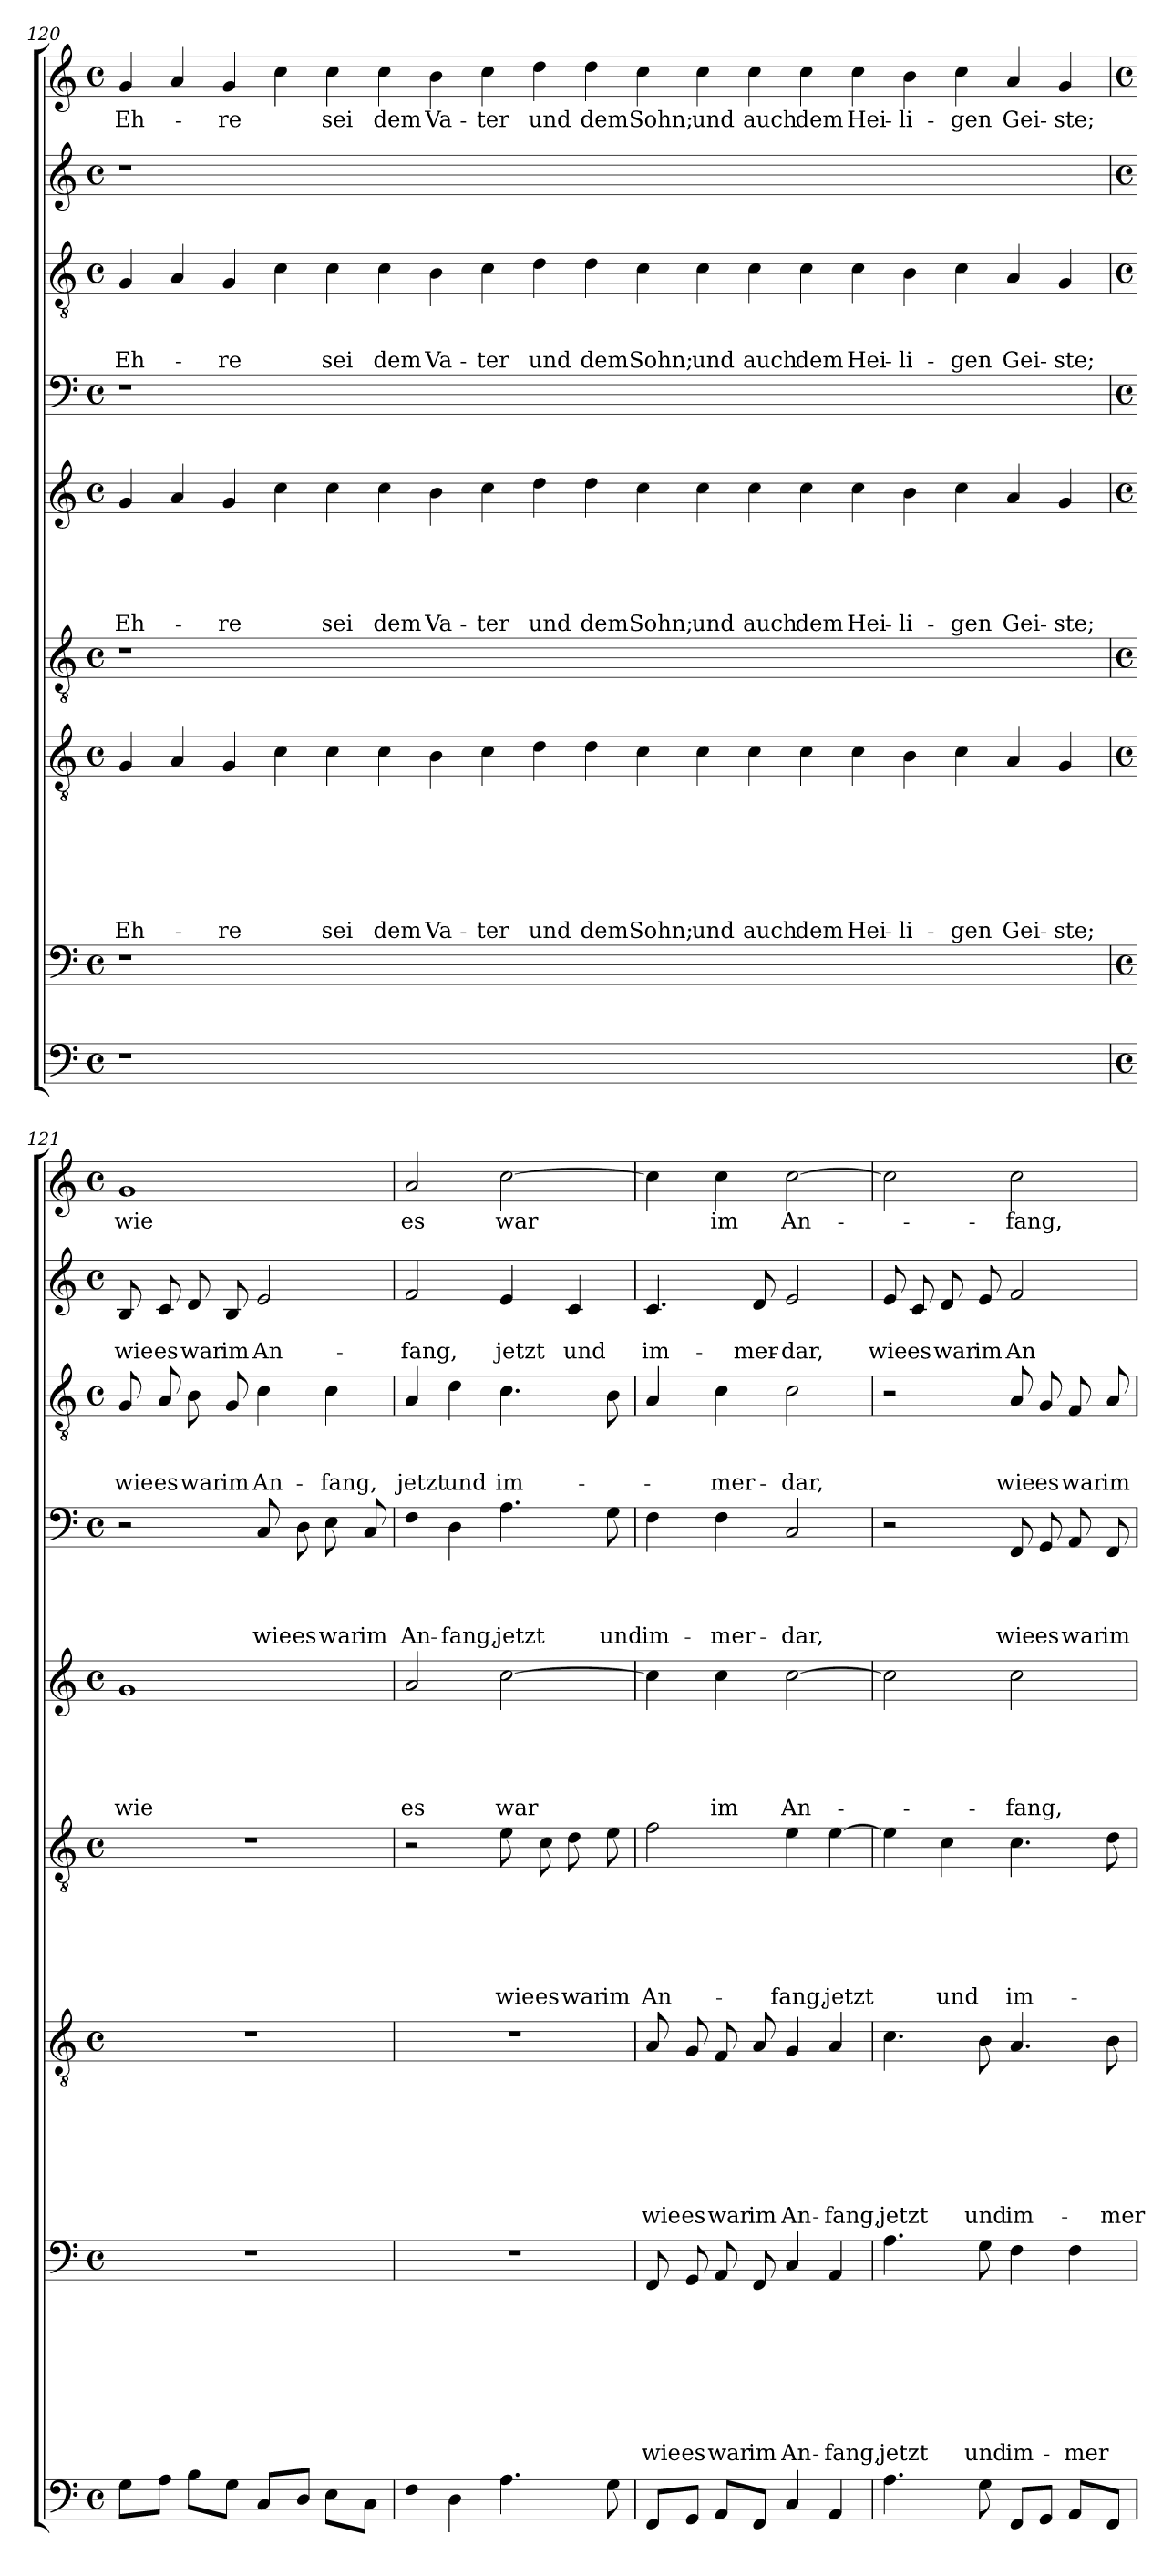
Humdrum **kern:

**kern	**kern	**text	**text	**text	**text	**text	**text	**text	**text	**kern	**text	**text	**text	**text	**text	**text	**text	**kern	**text	**text	**text	**text	**text	**text	**kern	**text	**text	**text	**text	**text	**kern	**text	**text	**text	**text	**kern	**text	**text	**text	**kern	**text	**text	**kern	**text
*part9	*part8	*part8	*part8	*part8	*part8	*part8	*part8	*part8	*part8	*part7	*part7	*part7	*part7	*part7	*part7	*part7	*part7	*part6	*part6	*part6	*part6	*part6	*part6	*part6	*part5	*part5	*part5	*part5	*part5	*part5	*part4	*part4	*part4	*part4	*part4	*part3	*part3	*part3	*part3	*part2	*part2	*part2	*part1	*part1
*staff9	*staff8	*staff8	*staff8	*staff8	*staff8	*staff8	*staff8	*staff8	*staff8	*staff7	*staff7	*staff7	*staff7	*staff7	*staff7	*staff7	*staff7	*staff6	*staff6	*staff6	*staff6	*staff6	*staff6	*staff6	*staff5	*staff5	*staff5	*staff5	*staff5	*staff5	*staff4	*staff4	*staff4	*staff4	*staff4	*staff3	*staff3	*staff3	*staff3	*staff2	*staff2	*staff2	*staff1	*staff1
!!LO:PB:g=z
*clefF4	*clefF4	*	*	*	*	*	*	*	*	*clefGv2	*	*	*	*	*	*	*	*clefGv2	*	*	*	*	*	*	*clefG2	*	*	*	*	*	*clefF4	*	*	*	*	*clefGv2	*	*	*	*clefG2	*	*	*clefG2	*
*k[]	*k[]	*	*	*	*	*	*	*	*	*k[]	*	*	*	*	*	*	*	*k[]	*	*	*	*	*	*	*k[]	*	*	*	*	*	*k[]	*	*	*	*	*k[]	*	*	*	*k[]	*	*	*k[]	*
*C:	*C:	*	*	*	*	*	*	*	*	*C:	*	*	*	*	*	*	*	*C:	*	*	*	*	*	*	*C:	*	*	*	*	*	*C:	*	*	*	*	*C:	*	*	*	*C:	*	*	*C:	*
*M4/4	*M4/4	*	*	*	*	*	*	*	*	*M4/4	*	*	*	*	*	*	*	*M4/4	*	*	*	*	*	*	*M4/4	*	*	*	*	*	*M4/4	*	*	*	*	*M4/4	*	*	*	*M4/4	*	*	*M4/4	*
*met(c)	*met(c)	*	*	*	*	*	*	*	*	*met(c)	*	*	*	*	*	*	*	*met(c)	*	*	*	*	*	*	*met(c)	*	*	*	*	*	*met(c)	*	*	*	*	*met(c)	*	*	*	*met(c)	*	*	*met(c)	*
=120	=120	=120	=120	=120	=120	=120	=120	=120	=120	=120	=120	=120	=120	=120	=120	=120	=120	=120	=120	=120	=120	=120	=120	=120	=120	=120	=120	=120	=120	=120	=120	=120	=120	=120	=120	=120	=120	=120	=120	=120	=120	=120	=120	=120
!	!	!	!	!	!	!	!	!	!	!	!	!	!	!	!	!	!LO:LY:b	!	!	!	!	!	!	!	!	!	!	!	!	!LO:LY:b	!	!	!	!	!	!	!	!	!LO:LY:b	!	!	!	!	!LO:LY:b
1r	1r	.	.	.	.	.	.	.	.	4G	.	.	.	.	.	.	Eh-	1r	.	.	.	.	.	.	4g	.	.	.	.	Eh-	1r	.	.	.	.	4G	.	.	Eh-	1r	.	.	4g	Eh-
.	.	.	.	.	.	.	.	.	.	4A	.	.	.	.	.	.	.	.	.	.	.	.	.	.	4a	.	.	.	.	.	.	.	.	.	.	4A	.	.	.	.	.	.	4a	.
!	!	!	!	!	!	!	!	!	!	!	!	!	!	!	!	!	!LO:LY:b	!	!	!	!	!	!	!	!	!	!	!	!	!LO:LY:b	!	!	!	!	!	!	!	!	!LO:LY:b	!	!	!	!	!LO:LY:b
.	.	.	.	.	.	.	.	.	.	4G/	.	.	.	.	.	.	-re	.	.	.	.	.	.	.	4g/	.	.	.	.	-re	.	.	.	.	.	4G/	.	.	-re	.	.	.	4g/	-re
.	.	.	.	.	.	.	.	.	.	4c	.	.	.	.	.	.	.	.	.	.	.	.	.	.	4cc	.	.	.	.	.	.	.	.	.	.	4c	.	.	.	.	.	.	4cc	.
!	!	!	!	!	!	!	!	!	!	!	!	!	!	!	!	!	!LO:LY:b	!	!	!	!	!	!	!	!	!	!	!	!	!LO:LY:b	!	!	!	!	!	!	!	!	!LO:LY:b	!	!	!	!	!LO:LY:b
4%15ryy	4%15ryy	.	.	.	.	.	.	.	.	4c	.	.	.	.	.	.	sei	4%15ryy	.	.	.	.	.	.	4cc	.	.	.	.	sei	4%15ryy	.	.	.	.	4c	.	.	sei	4%15ryy	.	.	4cc	sei
!	!	!	!	!	!	!	!	!	!	!	!	!	!	!	!	!	!LO:LY:b	!	!	!	!	!	!	!	!	!	!	!	!	!LO:LY:b	!	!	!	!	!	!	!	!	!LO:LY:b	!	!	!	!	!LO:LY:b
.	.	.	.	.	.	.	.	.	.	4c	.	.	.	.	.	.	dem	.	.	.	.	.	.	.	4cc	.	.	.	.	dem	.	.	.	.	.	4c	.	.	dem	.	.	.	4cc	dem
!	!	!	!	!	!	!	!	!	!	!	!	!	!	!	!	!	!LO:LY:b	!	!	!	!	!	!	!	!	!	!	!	!	!LO:LY:b	!	!	!	!	!	!	!	!	!LO:LY:b	!	!	!	!	!LO:LY:b
.	.	.	.	.	.	.	.	.	.	4B	.	.	.	.	.	.	Va-	.	.	.	.	.	.	.	4b	.	.	.	.	Va-	.	.	.	.	.	4B	.	.	Va-	.	.	.	4b	Va-
!	!	!	!	!	!	!	!	!	!	!	!	!	!	!	!	!	!LO:LY:b	!	!	!	!	!	!	!	!	!	!	!	!	!LO:LY:b	!	!	!	!	!	!	!	!	!LO:LY:b	!	!	!	!	!LO:LY:b
.	.	.	.	.	.	.	.	.	.	4c\	.	.	.	.	.	.	-ter	.	.	.	.	.	.	.	4cc\	.	.	.	.	-ter	.	.	.	.	.	4c\	.	.	-ter	.	.	.	4cc\	-ter
!	!	!	!	!	!	!	!	!	!	!	!	!	!	!	!	!	!LO:LY:b	!	!	!	!	!	!	!	!	!	!	!	!	!LO:LY:b	!	!	!	!	!	!	!	!	!LO:LY:b	!	!	!	!	!LO:LY:b
.	.	.	.	.	.	.	.	.	.	4d	.	.	.	.	.	.	und	.	.	.	.	.	.	.	4dd	.	.	.	.	und	.	.	.	.	.	4d	.	.	und	.	.	.	4dd	und
!	!	!	!	!	!	!	!	!	!	!	!	!	!	!	!	!	!LO:LY:b	!	!	!	!	!	!	!	!	!	!	!	!	!LO:LY:b	!	!	!	!	!	!	!	!	!LO:LY:b	!	!	!	!	!LO:LY:b
.	.	.	.	.	.	.	.	.	.	4d	.	.	.	.	.	.	dem	.	.	.	.	.	.	.	4dd	.	.	.	.	dem	.	.	.	.	.	4d	.	.	dem	.	.	.	4dd	dem
!	!	!	!	!	!	!	!	!	!	!	!	!	!	!	!	!	!LO:LY:b	!	!	!	!	!	!	!	!	!	!	!	!	!LO:LY:b	!	!	!	!	!	!	!	!	!LO:LY:b	!	!	!	!	!LO:LY:b
.	.	.	.	.	.	.	.	.	.	4c	.	.	.	.	.	.	Sohn;	.	.	.	.	.	.	.	4cc	.	.	.	.	Sohn;	.	.	.	.	.	4c	.	.	Sohn;	.	.	.	4cc	Sohn;
!	!	!	!	!	!	!	!	!	!	!	!	!	!	!	!	!	!LO:LY:b	!	!	!	!	!	!	!	!	!	!	!	!	!LO:LY:b	!	!	!	!	!	!	!	!	!LO:LY:b	!	!	!	!	!LO:LY:b
.	.	.	.	.	.	.	.	.	.	4c	.	.	.	.	.	.	und	.	.	.	.	.	.	.	4cc	.	.	.	.	und	.	.	.	.	.	4c	.	.	und	.	.	.	4cc	und
!	!	!	!	!	!	!	!	!	!	!	!	!	!	!	!	!	!LO:LY:b	!	!	!	!	!	!	!	!	!	!	!	!	!LO:LY:b	!	!	!	!	!	!	!	!	!LO:LY:b	!	!	!	!	!LO:LY:b
.	.	.	.	.	.	.	.	.	.	4c	.	.	.	.	.	.	auch	.	.	.	.	.	.	.	4cc	.	.	.	.	auch	.	.	.	.	.	4c	.	.	auch	.	.	.	4cc	auch
!	!	!	!	!	!	!	!	!	!	!	!	!	!	!	!	!	!LO:LY:b	!	!	!	!	!	!	!	!	!	!	!	!	!LO:LY:b	!	!	!	!	!	!	!	!	!LO:LY:b	!	!	!	!	!LO:LY:b
.	.	.	.	.	.	.	.	.	.	4c	.	.	.	.	.	.	dem	.	.	.	.	.	.	.	4cc	.	.	.	.	dem	.	.	.	.	.	4c	.	.	dem	.	.	.	4cc	dem
!	!	!	!	!	!	!	!	!	!	!	!	!	!	!	!	!	!LO:LY:b	!	!	!	!	!	!	!	!	!	!	!	!	!LO:LY:b	!	!	!	!	!	!	!	!	!LO:LY:b	!	!	!	!	!LO:LY:b
.	.	.	.	.	.	.	.	.	.	4c	.	.	.	.	.	.	Hei-	.	.	.	.	.	.	.	4cc	.	.	.	.	Hei-	.	.	.	.	.	4c	.	.	Hei-	.	.	.	4cc	Hei-
!	!	!	!	!	!	!	!	!	!	!	!	!	!	!	!	!	!LO:LY:b	!	!	!	!	!	!	!	!	!	!	!	!	!LO:LY:b	!	!	!	!	!	!	!	!	!LO:LY:b	!	!	!	!	!LO:LY:b
.	.	.	.	.	.	.	.	.	.	4B	.	.	.	.	.	.	-li-	.	.	.	.	.	.	.	4b	.	.	.	.	-li-	.	.	.	.	.	4B	.	.	-li-	.	.	.	4b	-li-
!	!	!	!	!	!	!	!	!	!	!	!	!	!	!	!	!	!LO:LY:b	!	!	!	!	!	!	!	!	!	!	!	!	!LO:LY:b	!	!	!	!	!	!	!	!	!LO:LY:b	!	!	!	!	!LO:LY:b
.	.	.	.	.	.	.	.	.	.	4c	.	.	.	.	.	.	-gen	.	.	.	.	.	.	.	4cc	.	.	.	.	-gen	.	.	.	.	.	4c	.	.	-gen	.	.	.	4cc	-gen
!	!	!	!	!	!	!	!	!	!	!	!	!	!	!	!	!	!LO:LY:b	!	!	!	!	!	!	!	!	!	!	!	!	!LO:LY:b	!	!	!	!	!	!	!	!	!LO:LY:b	!	!	!	!	!LO:LY:b
.	.	.	.	.	.	.	.	.	.	4A	.	.	.	.	.	.	Gei-	.	.	.	.	.	.	.	4a	.	.	.	.	Gei-	.	.	.	.	.	4A	.	.	Gei-	.	.	.	4a	Gei-
!	!	!	!	!	!	!	!	!	!	!	!	!	!	!	!	!	!LO:LY:b	!	!	!	!	!	!	!	!	!	!	!	!	!LO:LY:b	!	!	!	!	!	!	!	!	!LO:LY:b	!	!	!	!	!LO:LY:b
.	.	.	.	.	.	.	.	.	.	4G	.	.	.	.	.	.	-ste;	.	.	.	.	.	.	.	4g	.	.	.	.	-ste;	.	.	.	.	.	4G	.	.	-ste;	.	.	.	4g	-ste;
=121	=121	=121	=121	=121	=121	=121	=121	=121	=121	=121	=121	=121	=121	=121	=121	=121	=121	=121	=121	=121	=121	=121	=121	=121	=121	=121	=121	=121	=121	=121	=121	=121	=121	=121	=121	=121	=121	=121	=121	=121	=121	=121	=121	=121
*M4/4	*M4/4	*	*	*	*	*	*	*	*	*M4/4	*	*	*	*	*	*	*	*M4/4	*	*	*	*	*	*	*M4/4	*	*	*	*	*	*M4/4	*	*	*	*	*M4/4	*	*	*	*M4/4	*	*	*M4/4	*
*met(c)	*met(c)	*	*	*	*	*	*	*	*	*met(c)	*	*	*	*	*	*	*	*met(c)	*	*	*	*	*	*	*met(c)	*	*	*	*	*	*met(c)	*	*	*	*	*met(c)	*	*	*	*met(c)	*	*	*met(c)	*
!	!	!	!	!	!	!	!	!	!	!	!	!	!	!	!	!	!	!	!	!	!	!	!	!	!	!	!	!	!	!LO:LY:b	!	!	!	!	!	!	!	!	!LO:LY:b	!	!	!LO:LY:b	!	!LO:LY:b
8G\L	1r	.	.	.	.	.	.	.	.	1r	.	.	.	.	.	.	.	1r	.	.	.	.	.	.	1g	.	.	.	.	wie	2r	.	.	.	.	8G/	.	.	wie	8B/	.	wie	1g	wie
!	!	!	!	!	!	!	!	!	!	!	!	!	!	!	!	!	!	!	!	!	!	!	!	!	!	!	!	!	!	!	!	!	!	!	!	!	!	!	!LO:LY:b	!	!	!LO:LY:b	!	!
8A\J	.	.	.	.	.	.	.	.	.	.	.	.	.	.	.	.	.	.	.	.	.	.	.	.	.	.	.	.	.	.	.	.	.	.	.	8A/	.	.	es	8c/	.	es	.	.
!	!	!	!	!	!	!	!	!	!	!	!	!	!	!	!	!	!	!	!	!	!	!	!	!	!	!	!	!	!	!	!	!	!	!	!	!	!	!	!LO:LY:b	!	!	!LO:LY:b	!	!
8B\L	.	.	.	.	.	.	.	.	.	.	.	.	.	.	.	.	.	.	.	.	.	.	.	.	.	.	.	.	.	.	.	.	.	.	.	8B\	.	.	war	8d/	.	war	.	.
!	!	!	!	!	!	!	!	!	!	!	!	!	!	!	!	!	!	!	!	!	!	!	!	!	!	!	!	!	!	!	!	!	!	!	!	!	!	!	!LO:LY:b	!	!	!LO:LY:b	!	!
8G\J	.	.	.	.	.	.	.	.	.	.	.	.	.	.	.	.	.	.	.	.	.	.	.	.	.	.	.	.	.	.	.	.	.	.	.	8G/	.	.	im	8B/	.	im	.	.
!	!	!	!	!	!	!	!	!	!	!	!	!	!	!	!	!	!	!	!	!	!	!	!	!	!	!	!	!	!	!	!	!	!	!	!LO:LY:b	!	!	!	!LO:LY:b	!	!	!LO:LY:b	!	!
8C/L	.	.	.	.	.	.	.	.	.	.	.	.	.	.	.	.	.	.	.	.	.	.	.	.	.	.	.	.	.	.	8C/	.	.	.	wie	4c\	.	.	An-	2e/	.	An-	.	.
!	!	!	!	!	!	!	!	!	!	!	!	!	!	!	!	!	!	!	!	!	!	!	!	!	!	!	!	!	!	!	!	!	!	!	!LO:LY:b	!	!	!	!	!	!	!	!	!
8D/J	.	.	.	.	.	.	.	.	.	.	.	.	.	.	.	.	.	.	.	.	.	.	.	.	.	.	.	.	.	.	8D\	.	.	.	es	.	.	.	.	.	.	.	.	.
!	!	!	!	!	!	!	!	!	!	!	!	!	!	!	!	!	!	!	!	!	!	!	!	!	!	!	!	!	!	!	!	!	!	!	!LO:LY:b	!	!	!	!LO:LY:b	!	!	!	!	!
8E\L	.	.	.	.	.	.	.	.	.	.	.	.	.	.	.	.	.	.	.	.	.	.	.	.	.	.	.	.	.	.	8E\	.	.	.	war	4c\	.	.	-fang,	.	.	.	.	.
!	!	!	!	!	!	!	!	!	!	!	!	!	!	!	!	!	!	!	!	!	!	!	!	!	!	!	!	!	!	!	!	!	!	!	!LO:LY:b	!	!	!	!	!	!	!	!	!
8C\J	.	.	.	.	.	.	.	.	.	.	.	.	.	.	.	.	.	.	.	.	.	.	.	.	.	.	.	.	.	.	8C/	.	.	.	im	.	.	.	.	.	.	.	.	.
!!LO:LB:g=z
=122	=122	=122	=122	=122	=122	=122	=122	=122	=122	=122	=122	=122	=122	=122	=122	=122	=122	=122	=122	=122	=122	=122	=122	=122	=122	=122	=122	=122	=122	=122	=122	=122	=122	=122	=122	=122	=122	=122	=122	=122	=122	=122	=122	=122
!	!	!	!	!	!	!	!	!	!	!	!	!	!	!	!	!	!	!	!	!	!	!	!	!	!	!	!	!	!	!LO:LY:b	!	!	!	!	!LO:LY:b	!	!	!	!LO:LY:b	!	!	!LO:LY:b	!	!LO:LY:b
4F\	1r	.	.	.	.	.	.	.	.	1r	.	.	.	.	.	.	.	2r	.	.	.	.	.	.	2a/	.	.	.	.	es	4F\	.	.	.	An-	4A/	.	.	jetzt	2f/	.	-fang,	2a/	es
!	!	!	!	!	!	!	!	!	!	!	!	!	!	!	!	!	!	!	!	!	!	!	!	!	!	!	!	!	!	!	!	!	!	!	!LO:LY:b	!	!	!	!LO:LY:b	!	!	!	!	!
4D\	.	.	.	.	.	.	.	.	.	.	.	.	.	.	.	.	.	.	.	.	.	.	.	.	.	.	.	.	.	.	4D\	.	.	.	-fang,	4d\	.	.	und	.	.	.	.	.
!	!	!	!	!	!	!	!	!	!	!	!	!	!	!	!	!	!	!	!	!	!	!	!	!LO:LY:b	!	!	!	!	!	!LO:LY:b	!	!	!	!	!LO:LY:b	!	!	!	!LO:LY:b	!	!	!LO:LY:b	!	!LO:LY:b
4.A\	.	.	.	.	.	.	.	.	.	.	.	.	.	.	.	.	.	8e\	.	.	.	.	.	wie	[2cc\	.	.	.	.	war	4.A\	.	.	.	jetzt	4.c\	.	.	im-	4e/	.	jetzt	[2cc\	war
!	!	!	!	!	!	!	!	!	!	!	!	!	!	!	!	!	!	!	!	!	!	!	!	!LO:LY:b	!	!	!	!	!	!	!	!	!	!	!	!	!	!	!	!	!	!	!	!
.	.	.	.	.	.	.	.	.	.	.	.	.	.	.	.	.	.	8c\	.	.	.	.	.	es	.	.	.	.	.	.	.	.	.	.	.	.	.	.	.	.	.	.	.	.
!	!	!	!	!	!	!	!	!	!	!	!	!	!	!	!	!	!	!	!	!	!	!	!	!LO:LY:b	!	!	!	!	!	!	!	!	!	!	!	!	!	!	!	!	!	!LO:LY:b	!	!
.	.	.	.	.	.	.	.	.	.	.	.	.	.	.	.	.	.	8d\	.	.	.	.	.	war	.	.	.	.	.	.	.	.	.	.	.	.	.	.	.	4c/	.	und	.	.
!	!	!	!	!	!	!	!	!	!	!	!	!	!	!	!	!	!	!	!	!	!	!	!	!LO:LY:b	!	!	!	!	!	!	!	!	!	!	!LO:LY:b	!	!	!	!	!	!	!	!	!
8G\	.	.	.	.	.	.	.	.	.	.	.	.	.	.	.	.	.	8e\	.	.	.	.	.	im	.	.	.	.	.	.	8G\	.	.	.	und	8B\	.	.	.	.	.	.	.	.
=123	=123	=123	=123	=123	=123	=123	=123	=123	=123	=123	=123	=123	=123	=123	=123	=123	=123	=123	=123	=123	=123	=123	=123	=123	=123	=123	=123	=123	=123	=123	=123	=123	=123	=123	=123	=123	=123	=123	=123	=123	=123	=123	=123	=123
!	!	!	!	!	!	!	!	!	!LO:LY:b	!	!	!	!	!	!	!	!LO:LY:b	!	!	!	!	!	!	!LO:LY:b	!	!	!	!	!	!	!	!	!	!	!LO:LY:b	!	!	!	!	!	!	!LO:LY:b	!	!
8FF/L	8FF/	.	.	.	.	.	.	.	wie	8A/	.	.	.	.	.	.	wie	2f\	.	.	.	.	.	An-	4cc\]	.	.	.	.	.	4F\	.	.	.	im-	4A/	.	.	.	4.c/	.	im-	4cc\]	.
!	!	!	!	!	!	!	!	!	!LO:LY:b	!	!	!	!	!	!	!	!LO:LY:b	!	!	!	!	!	!	!	!	!	!	!	!	!	!	!	!	!	!	!	!	!	!	!	!	!	!	!
8GG/J	8GG/	.	.	.	.	.	.	.	es	8G/	.	.	.	.	.	.	es	.	.	.	.	.	.	.	.	.	.	.	.	.	.	.	.	.	.	.	.	.	.	.	.	.	.	.
!	!	!	!	!	!	!	!	!	!LO:LY:b	!	!	!	!	!	!	!	!LO:LY:b	!	!	!	!	!	!	!	!	!	!	!	!	!LO:LY:b	!	!	!	!	!LO:LY:b	!	!	!	!LO:LY:b	!	!	!	!	!LO:LY:b
8AA/L	8AA/	.	.	.	.	.	.	.	war	8F/	.	.	.	.	.	.	war	.	.	.	.	.	.	.	4cc\	.	.	.	.	im	4F\	.	.	.	-mer-	4c\	.	.	-mer-	.	.	.	4cc\	im
!	!	!	!	!	!	!	!	!	!LO:LY:b	!	!	!	!	!	!	!	!LO:LY:b	!	!	!	!	!	!	!	!	!	!	!	!	!	!	!	!	!	!	!	!	!	!	!	!	!LO:LY:b	!	!
8FF/J	8FF/	.	.	.	.	.	.	.	im	8A/	.	.	.	.	.	.	im	.	.	.	.	.	.	.	.	.	.	.	.	.	.	.	.	.	.	.	.	.	.	8d/	.	-mer-	.	.
!	!	!	!	!	!	!	!	!	!LO:LY:b	!	!	!	!	!	!	!	!LO:LY:b	!	!	!	!	!	!	!LO:LY:b	!	!	!	!	!	!LO:LY:b	!	!	!	!	!LO:LY:b	!	!	!	!LO:LY:b	!	!	!LO:LY:b	!	!LO:LY:b
4C/	4C/	.	.	.	.	.	.	.	An-	4G/	.	.	.	.	.	.	An-	4e\	.	.	.	.	.	-fang,	[2cc\	.	.	.	.	An-	2C/	.	.	.	-dar,	2c\	.	.	-dar,	2e/	.	-dar,	[2cc\	An-
!	!	!	!	!	!	!	!	!	!LO:LY:b	!	!	!	!	!	!	!	!LO:LY:b	!	!	!	!	!	!	!LO:LY:b	!	!	!	!	!	!	!	!	!	!	!	!	!	!	!	!	!	!	!	!
4AA/	4AA/	.	.	.	.	.	.	.	-fang,	4A/	.	.	.	.	.	.	-fang,	[4e\	.	.	.	.	.	jetzt	.	.	.	.	.	.	.	.	.	.	.	.	.	.	.	.	.	.	.	.
=124	=124	=124	=124	=124	=124	=124	=124	=124	=124	=124	=124	=124	=124	=124	=124	=124	=124	=124	=124	=124	=124	=124	=124	=124	=124	=124	=124	=124	=124	=124	=124	=124	=124	=124	=124	=124	=124	=124	=124	=124	=124	=124	=124	=124
!	!	!	!	!	!	!	!	!	!LO:LY:b	!	!	!	!	!	!	!	!LO:LY:b	!	!	!	!	!	!	!	!	!	!	!	!	!	!	!	!	!	!	!	!	!	!	!	!	!LO:LY:b	!	!
4.A\	4.A\	.	.	.	.	.	.	.	jetzt	4.c\	.	.	.	.	.	.	jetzt	4e\]	.	.	.	.	.	.	2cc\]	.	.	.	.	.	2r	.	.	.	.	2r	.	.	.	8e/	.	wie	2cc\]	.
!	!	!	!	!	!	!	!	!	!	!	!	!	!	!	!	!	!	!	!	!	!	!	!	!	!	!	!	!	!	!	!	!	!	!	!	!	!	!	!	!	!	!LO:LY:b	!	!
.	.	.	.	.	.	.	.	.	.	.	.	.	.	.	.	.	.	.	.	.	.	.	.	.	.	.	.	.	.	.	.	.	.	.	.	.	.	.	.	8c/	.	es	.	.
!	!	!	!	!	!	!	!	!	!	!	!	!	!	!	!	!	!	!	!	!	!	!	!	!LO:LY:b	!	!	!	!	!	!	!	!	!	!	!	!	!	!	!	!	!	!LO:LY:b	!	!
.	.	.	.	.	.	.	.	.	.	.	.	.	.	.	.	.	.	4c\	.	.	.	.	.	und	.	.	.	.	.	.	.	.	.	.	.	.	.	.	.	8d/	.	war	.	.
!	!	!	!	!	!	!	!	!	!LO:LY:b	!	!	!	!	!	!	!	!LO:LY:b	!	!	!	!	!	!	!	!	!	!	!	!	!	!	!	!	!	!	!	!	!	!	!	!	!LO:LY:b	!	!
8G\	8G\	.	.	.	.	.	.	.	und	8B\	.	.	.	.	.	.	und	.	.	.	.	.	.	.	.	.	.	.	.	.	.	.	.	.	.	.	.	.	.	8e/	.	im	.	.
!	!	!	!	!	!	!	!	!	!LO:LY:b	!	!	!	!	!	!	!	!LO:LY:b	!	!	!	!	!	!	!LO:LY:b	!	!	!	!	!	!LO:LY:b	!	!	!	!	!LO:LY:b	!	!	!	!LO:LY:b	!	!	!LO:LY:b	!	!LO:LY:b
8FF/L	4F\	.	.	.	.	.	.	.	im-	4.A/	.	.	.	.	.	.	im-	4.c\	.	.	.	.	.	im-	2cc\	.	.	.	.	-fang,	8FF/	.	.	.	wie	8A/	.	.	wie	2f/	.	An-	2cc\	-fang,
!	!	!	!	!	!	!	!	!	!	!	!	!	!	!	!	!	!	!	!	!	!	!	!	!	!	!	!	!	!	!	!	!	!	!	!LO:LY:b	!	!	!	!LO:LY:b	!	!	!	!	!
8GG/J	.	.	.	.	.	.	.	.	.	.	.	.	.	.	.	.	.	.	.	.	.	.	.	.	.	.	.	.	.	.	8GG/	.	.	.	es	8G/	.	.	es	.	.	.	.	.
!	!	!	!	!	!	!	!	!	!LO:LY:b	!	!	!	!	!	!	!	!	!	!	!	!	!	!	!	!	!	!	!	!	!	!	!	!	!	!LO:LY:b	!	!	!	!LO:LY:b	!	!	!	!	!
8AA/L	4F\	.	.	.	.	.	.	.	-mer-	.	.	.	.	.	.	.	.	.	.	.	.	.	.	.	.	.	.	.	.	.	8AA/	.	.	.	war	8F/	.	.	war	.	.	.	.	.
!	!	!	!	!	!	!	!	!	!	!	!	!	!	!	!	!	!LO:LY:b	!	!	!	!	!	!	!	!	!	!	!	!	!	!	!	!	!	!LO:LY:b	!	!	!	!LO:LY:b	!	!	!	!	!
8FF/J	.	.	.	.	.	.	.	.	.	8B\	.	.	.	.	.	.	-mer-	8d\	.	.	.	.	.	.	.	.	.	.	.	.	8FF/	.	.	.	im	8A/	.	.	im	.	.	.	.	.
=	=	=	=	=	=	=	=	=	=	=	=	=	=	=	=	=	=	=	=	=	=	=	=	=	=	=	=	=	=	=	=	=	=	=	=	=	=	=	=	=	=	=	=	=
*-	*-	*-	*-	*-	*-	*-	*-	*-	*-	*-	*-	*-	*-	*-	*-	*-	*-	*-	*-	*-	*-	*-	*-	*-	*-	*-	*-	*-	*-	*-	*-	*-	*-	*-	*-	*-	*-	*-	*-	*-	*-	*-	*-	*-
